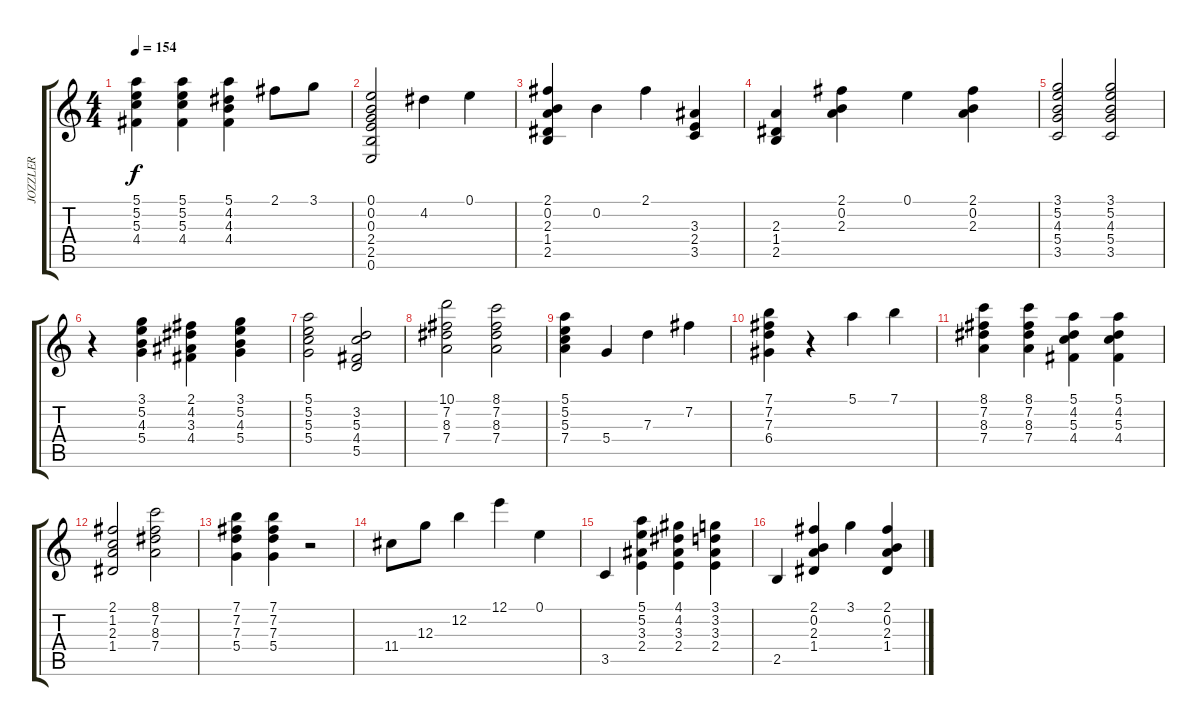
\track ("JOZZLER" "JOZZLER") {instrument electricguitarjazz}
\staff {score tabs}
\tuning (E4 B3 G3 D3 A2 E2) {hide}
\ts (4 4)
\tempo 154
\clef g2
\ks c
(5.1 5.2 5.3 4.4).4{dy f} (5.1 5.2 5.3 4.4).4 (5.1 4.2 4.3 4.4).4 2.1.8 3.1.8 |
(0.1 0.2 0.3 2.4 2.5 0.6).2 4.2.4 0.1.4 |
(2.1 0.2 2.3 1.4 2.5).4 0.2.4 2.1.4 (3.3 2.4 3.5).4 |
(2.3 1.4 2.5).4 (2.1 0.2 2.3).4 0.1.4 (2.1 0.2 2.3).4 |
(3.1 5.2 4.3 5.4 3.5).2 (3.1 5.2 4.3 5.4 3.5).2 |
r.4 (3.1 5.2 4.3 5.4).4 (2.1 4.2 3.3 4.4).4 (3.1 5.2 4.3 5.4).4 |
(5.1 5.2 5.3 5.4).2 (3.2 5.3 4.4 5.5).2 |
(10.1 7.2 8.3 7.4).2 (8.1 7.2 8.3 7.4).2 |
(5.1 5.2 5.3 7.4).4 5.4.4 7.3.4 7.2.4 |
(7.1 7.2 7.3 6.4).4 r.4 5.1.4 7.1.4 |
(8.1 7.2 8.3 7.4).4 (8.1 7.2 8.3 7.4).4 (5.1 4.2 5.3 4.4).4 (5.1 4.2 5.3 4.4).4 |
(2.1 1.2 2.3 1.4).2 (8.1 7.2 8.3 7.4).2 |
(7.1 7.2 7.3 5.4).4 (7.1 7.2 7.3 5.4).4 r.2 |
11.4.8 12.3.8 12.2.4 12.1.4 0.1.4 |
3.5.4 (5.1 5.2 3.3 2.4).4 (4.1 4.2 3.3 2.4).4 (3.1 3.2 3.3 2.4).4 |
2.5.4 (2.1 0.2 2.3 1.4).4 3.1.4 (2.1 0.2 2.3 1.4).4
